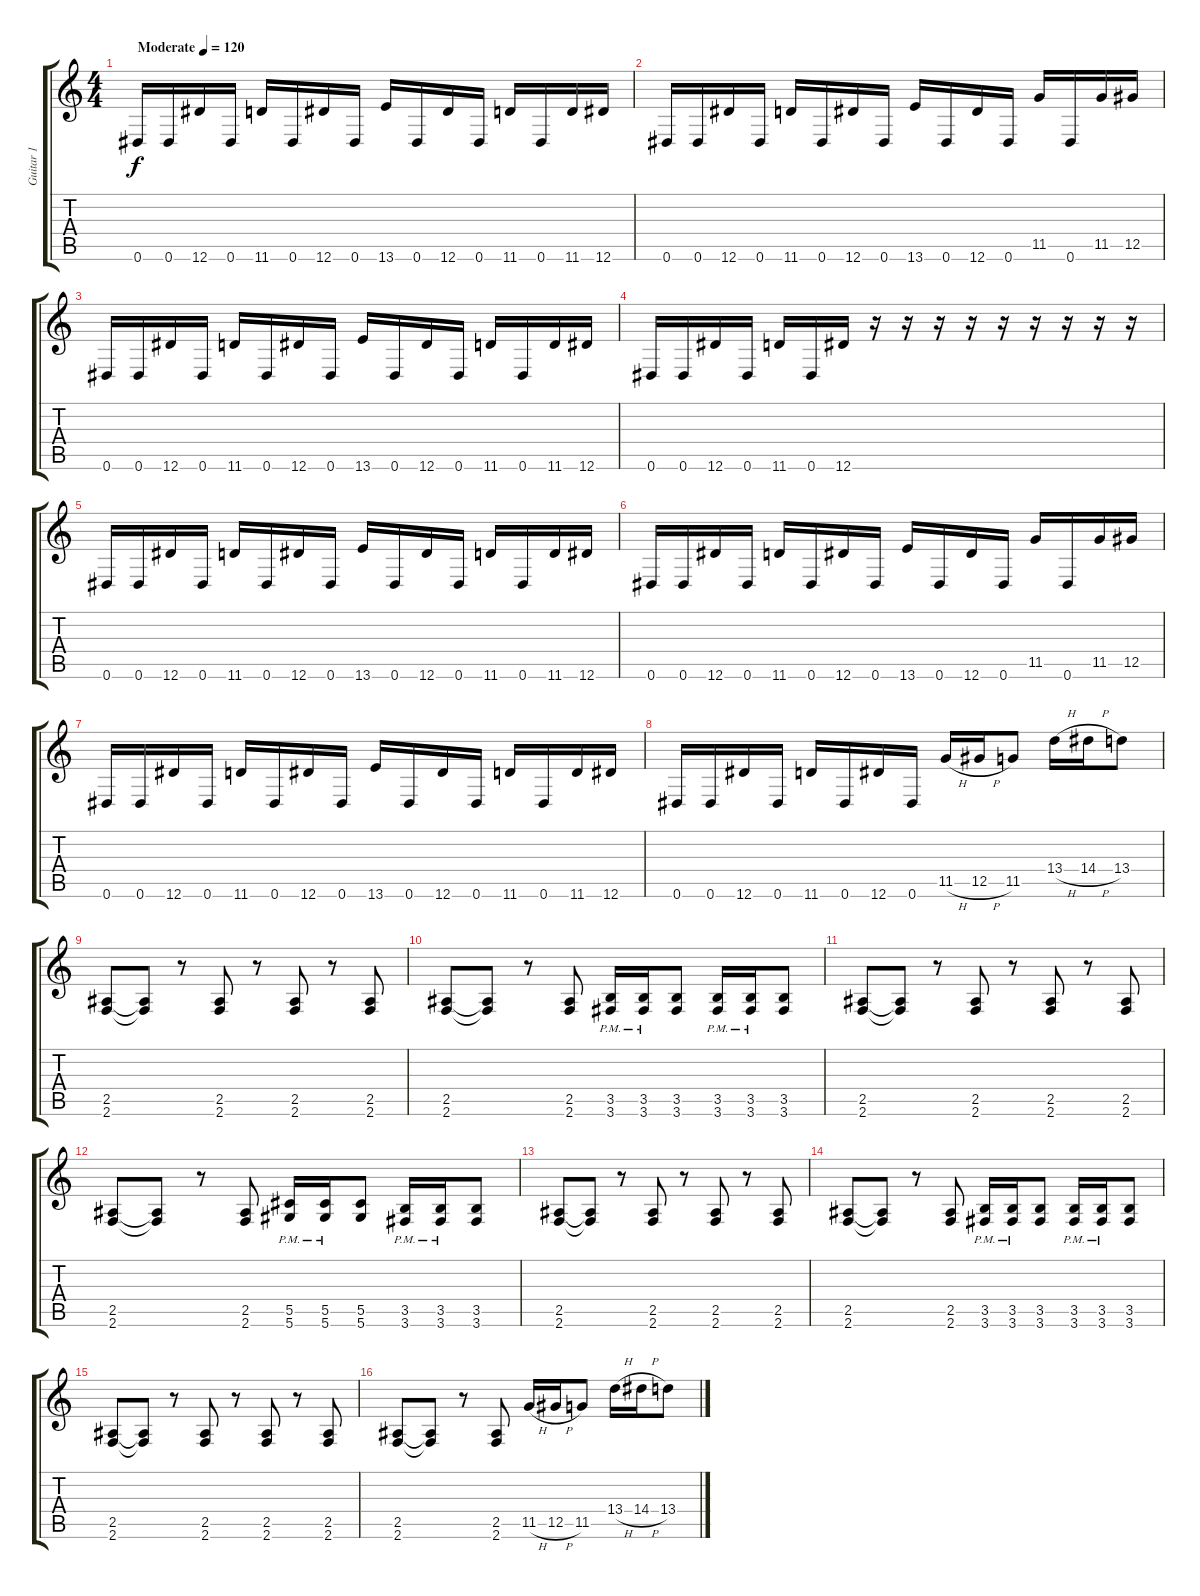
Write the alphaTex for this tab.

\track ("Guitar 1" "Guitar 1") {instrument distortionguitar}
\staff {score tabs}
\tuning (Eb4 Bb3 Gb3 Db3 Ab2 Eb2) {hide}
\ts (4 4)
\tempo (120 "Moderate")
\clef g2
\ks c
0.6.16{dy f instrument distortionguitar} 0.6.16 12.6.16 0.6.16 11.6.16 0.6.16 12.6.16 0.6.16 13.6.16 0.6.16 12.6.16 0.6.16 11.6.16 0.6.16 11.6.16 12.6.16 |
0.6.16 0.6.16 12.6.16 0.6.16 11.6.16 0.6.16 12.6.16 0.6.16 13.6.16 0.6.16 12.6.16 0.6.16 11.5.16 0.6.16 11.5.16 12.5.16 |
0.6.16 0.6.16 12.6.16 0.6.16 11.6.16 0.6.16 12.6.16 0.6.16 13.6.16 0.6.16 12.6.16 0.6.16 11.6.16 0.6.16 11.6.16 12.6.16 |
0.6.16 0.6.16 12.6.16 0.6.16 11.6.16 0.6.16 12.6.16 r.16 r.16 r.16 r.16 r.16 r.16 r.16 r.16 r.16 |
0.6.16 0.6.16 12.6.16 0.6.16 11.6.16 0.6.16 12.6.16 0.6.16 13.6.16 0.6.16 12.6.16 0.6.16 11.6.16 0.6.16 11.6.16 12.6.16 |
0.6.16 0.6.16 12.6.16 0.6.16 11.6.16 0.6.16 12.6.16 0.6.16 13.6.16 0.6.16 12.6.16 0.6.16 11.5.16 0.6.16 11.5.16 12.5.16 |
0.6.16 0.6.16 12.6.16 0.6.16 11.6.16 0.6.16 12.6.16 0.6.16 13.6.16 0.6.16 12.6.16 0.6.16 11.6.16 0.6.16 11.6.16 12.6.16 |
0.6.16 0.6.16 12.6.16 0.6.16 11.6.16 0.6.16 12.6.16 0.6.16 11.5{h}.16 12.5{h}.16 11.5.8 13.4{h}.16 14.4{h}.16 13.4.8 |
(2.5 2.6).8 (2.5{t} 2.6{t}).8 r.8 (2.5 2.6).8 r.8 (2.5 2.6).8 r.8 (2.5 2.6).8 |
(2.5 2.6).8 (2.5{t} 2.6{t}).8 r.8 (2.5 2.6).8 (3.5{pm} 3.6{pm}).16 (3.5{pm} 3.6{pm}).16 (3.5 3.6).8 (3.5{pm} 3.6{pm}).16 (3.5{pm} 3.6{pm}).16 (3.5 3.6).8 |
(2.5 2.6).8 (2.5{t} 2.6{t}).8 r.8 (2.5 2.6).8 r.8 (2.5 2.6).8 r.8 (2.5 2.6).8 |
(2.5 2.6).8 (2.5{t} 2.6{t}).8 r.8 (2.5 2.6).8 (5.5{pm} 5.6{pm}).16 (5.5{pm} 5.6{pm}).16 (5.5 5.6).8 (3.5{pm} 3.6{pm}).16 (3.5{pm} 3.6{pm}).16 (3.5 3.6).8 |
(2.5 2.6).8 (2.5{t} 2.6{t}).8 r.8 (2.5 2.6).8 r.8 (2.5 2.6).8 r.8 (2.5 2.6).8 |
(2.5 2.6).8 (2.5{t} 2.6{t}).8 r.8 (2.5 2.6).8 (3.5{pm} 3.6{pm}).16 (3.5{pm} 3.6{pm}).16 (3.5 3.6).8 (3.5{pm} 3.6{pm}).16 (3.5{pm} 3.6{pm}).16 (3.5 3.6).8 |
(2.5 2.6).8 (2.5{t} 2.6{t}).8 r.8 (2.5 2.6).8 r.8 (2.5 2.6).8 r.8 (2.5 2.6).8 |
(2.5 2.6).8 (2.5{t} 2.6{t}).8 r.8 (2.5 2.6).8 11.5{h}.16 12.5{h}.16 11.5.8 13.4{h}.16 14.4{h}.16 13.4.8
